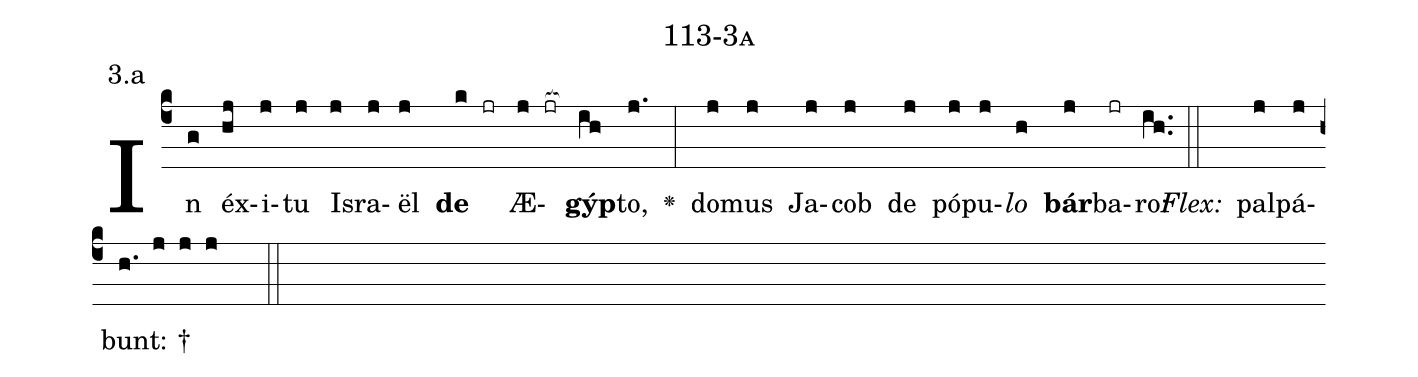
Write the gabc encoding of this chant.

name: 113-3a;
annotation: 3.a;
%%
(c4)In(g) éx(hj)i(j)tu(j) Is(j)ra(j)ël(j) <b>de</b>(k jr) Æ(j jr[ocb:1{])<b>gýp</b>(ih[ocb:0}])to,(j.) <v>\greheightstar</v>(:) do(j)mus(j) Ja(j)cob(j) de(j) pó(j)pu(j)<i>lo</i>(h) <b>bár</b>(j)ba(jr)ro:(ih..) (::)
<i>Flex:</i>()  pal(j)pá(j)bunt: †(h. j j j  ::)

%E(j) u(j) o(j) u(h) a(j) e.(ih..) (::)
